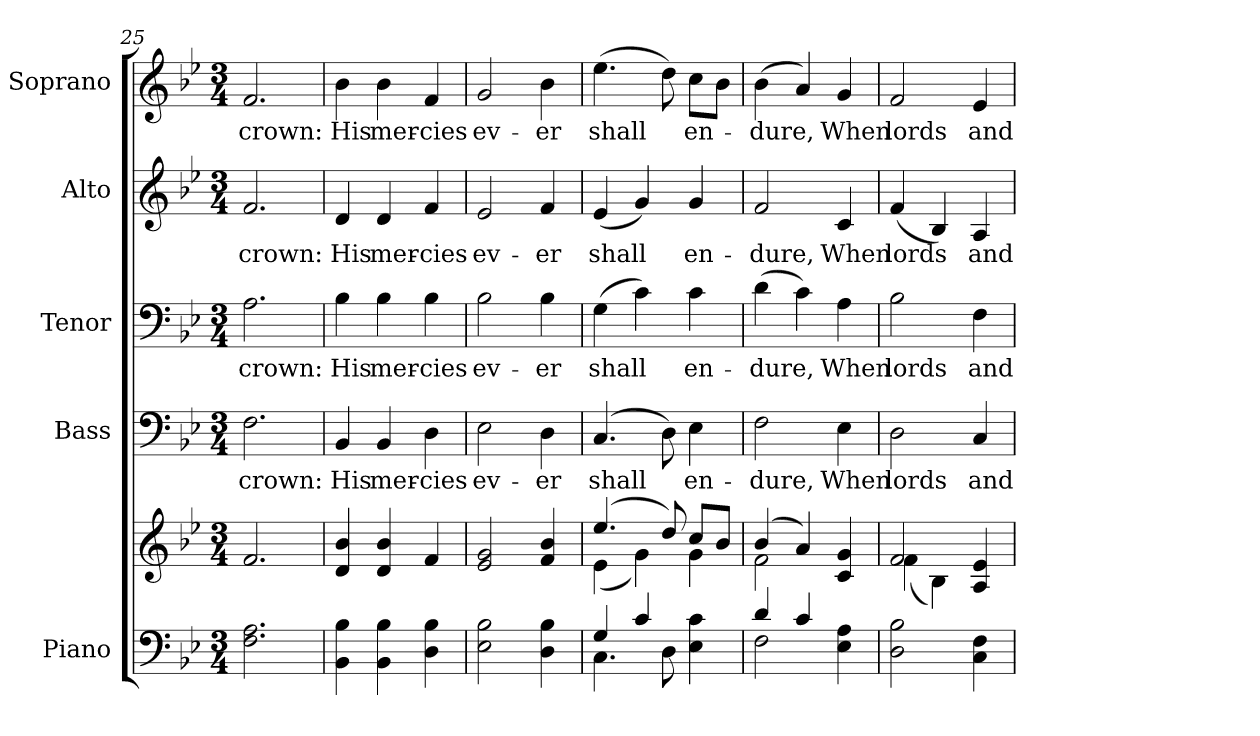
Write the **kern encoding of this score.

**kern	**kern	**kern	**text	**kern	**text	**kern	**text	**kern	**text
*part5	*part5	*part4	*part4	*part3	*part3	*part2	*part2	*part1	*part1
*staff6	*staff5	*staff4	*staff4	*staff3	*staff3	*staff2	*staff2	*staff1	*staff1
*I"Piano	*	*I"Bass	*	*I"Tenor	*	*I"Alto	*	*I"Soprano	*
*I'Pno.	*	*I'B.	*	*I'T.	*	*I'A.	*	*I'S.	*
!!LO:PB:g=z
*clefF4	*clefG2	*clefF4	*	*clefF4	*	*clefG2	*	*clefG2	*
*k[b-e-]	*k[b-e-]	*k[b-e-]	*	*k[b-e-]	*	*k[b-e-]	*	*k[b-e-]	*
*B-:	*B-:	*B-:	*	*B-:	*	*B-:	*	*B-:	*
*M3/4	*M3/4	*M3/4	*	*M3/4	*	*M3/4	*	*M3/4	*
=25	=25	=25	=25	=25	=25	=25	=25	=25	=25
!	!	!	!LO:LY:b:color=#000000	!	!	!	!	!	!
!	!	!	!	!	!LO:LY:b:color=#000000	!	!	!	!
!	!	!	!	!	!	!	!LO:LY:b:color=#000000	!	!
!	!	!	!	!	!	!	!	!	!LO:LY:b:color=#000000
2.Fi\ 2.Ai	2.fi/	2.Fi\	crown:	2.Ai\	crown:	2.fi/	crown:	2.fi/	crown:
=26	=26	=26	=26	=26	=26	=26	=26	=26	=26
!	!	!	!LO:LY:b:color=#000000	!	!	!	!	!	!
!	!	!	!	!	!LO:LY:b:color=#000000	!	!	!	!
!	!	!	!	!	!	!	!LO:LY:b:color=#000000	!	!
!	!	!	!	!	!	!	!	!	!LO:LY:b:color=#000000
4BB-i\ 4B-i	4di/ 4b-i	4BB-i/	His	4B-i\	His	4di/	His	4b-i\	His
!	!	!	!LO:LY:b:color=#000000	!	!	!	!	!	!
!	!	!	!	!	!LO:LY:b:color=#000000	!	!	!	!
!	!	!	!	!	!	!	!LO:LY:b:color=#000000	!	!
!	!	!	!	!	!	!	!	!	!LO:LY:b:color=#000000
4BB-i\ 4B-i	4di/ 4b-i	4BB-i/	mer-	4B-i\	mer-	4di/	mer-	4b-i\	mer-
!	!	!	!LO:LY:b:color=#000000	!	!	!	!	!	!
!	!	!	!	!	!LO:LY:b:color=#000000	!	!	!	!
!	!	!	!	!	!	!	!LO:LY:b:color=#000000	!	!
!	!	!	!	!	!	!	!	!	!LO:LY:b:color=#000000
4Di\ 4B-i	4fi/	4Di\	-cies	4B-i\	-cies	4fi/	-cies	4fi/	-cies
=27	=27	=27	=27	=27	=27	=27	=27	=27	=27
!	!	!	!LO:LY:b:color=#000000	!	!	!	!	!	!
!	!	!	!	!	!LO:LY:b:color=#000000	!	!	!	!
!	!	!	!	!	!	!	!LO:LY:b:color=#000000	!	!
!	!	!	!	!	!	!	!	!	!LO:LY:b:color=#000000
2E-i\ 2B-i	2e-i/ 2gi	2E-i\	ev-	2B-i\	ev-	2e-i/	ev-	2gi/	ev-
!	!	!	!LO:LY:b:color=#000000	!	!	!	!	!	!
!	!	!	!	!	!LO:LY:b:color=#000000	!	!	!	!
!	!	!	!	!	!	!	!LO:LY:b:color=#000000	!	!
!	!	!	!	!	!	!	!	!	!LO:LY:b:color=#000000
4Di\ 4B-i	4fi/ 4b-i	4Di\	-er	4B-i\	-er	4fi/	-er	4b-i\	-er
!!LO:PB:g=z
=28	=28	=28	=28	=28	=28	=28	=28	=28	=28
*^	*^	*	*	*	*	*	*	*	*
!	!	!	!	!	!LO:LY:b:color=#000000	!	!	!	!	!	!
!	!	!	!	!	!	!	!LO:LY:b:color=#000000	!	!	!	!
!	!	!	!	!	!	!	!	!	!LO:LY:b:color=#000000	!	!
!	!	!	!	!	!	!	!	!	!	!	!LO:LY:b:color=#000000
4Gi/	4.Ci\	(4.ee-i/	(4e-i\	(4.Ci/	shall	(4Gi\	shall	(4e-i/	shall	(4.ee-i\	shall
4ci/	.	.	4gi\)	.	.	4ci\)	.	4gi/)	.	.	.
.	8Di\	8ddi/)	.	8Di\)	.	.	.	.	.	8ddi\)	.
!	!	!	!	!	!LO:LY:b:color=#000000	!	!	!	!	!	!
!	!	!	!	!	!	!	!LO:LY:b:color=#000000	!	!	!	!
!	!	!	!	!	!	!	!	!	!LO:LY:b:color=#000000	!	!
!	!	!	!	!	!	!	!	!	!	!	!LO:LY:b:color=#000000
4E-i\ 4ci	4ryy	8cci/L	4gi\	4E-i\	en-	4ci\	en-	4gi/	en-	8cci\L	en-
.	.	8b-i/J	.	.	.	.	.	.	.	8b-i\J	.
=29	=29	=29	=29	=29	=29	=29	=29	=29	=29	=29	=29
!	!	!	!	!	!LO:LY:b:color=#000000	!	!	!	!	!	!
!	!	!	!	!	!	!	!LO:LY:b:color=#000000	!	!	!	!
!	!	!	!	!	!	!	!	!	!LO:LY:b:color=#000000	!	!
!	!	!	!	!	!	!	!	!	!	!	!LO:LY:b:color=#000000
4di/	2Fi\	(4b-i/	2fi\	2Fi\	-dure,	(4di\	-dure,	2fi/	-dure,	(4b-i\	-dure,
4ci/	.	4ai/)	.	.	.	4ci\)	.	.	.	4ai/)	.
!	!	!	!	!	!LO:LY:b:color=#000000	!	!	!	!	!	!
!	!	!	!	!	!	!	!LO:LY:b:color=#000000	!	!	!	!
!	!	!	!	!	!	!	!	!	!LO:LY:b:color=#000000	!	!
!	!	!	!	!	!	!	!	!	!	!	!LO:LY:b:color=#000000
4E-i\ 4Ai	4ryy	4ci/ 4gi	4ryy	4E-i\	When	4Ai\	When	4ci/	When	4gi/	When
*v	*v	*	*	*	*	*	*	*	*	*	*
=30	=30	=30	=30	=30	=30	=30	=30	=30	=30	=30
*^	*	*	*	*	*	*	*	*	*	*
!	!	!	!	!	!LO:LY:b:color=#000000	!	!	!	!	!	!
*v	*v	*	*	*	*	*	*	*	*	*	*
*^	*	*	*	*	*	*	*	*	*	*
!	!	!	!	!	!	!	!LO:LY:b:color=#000000	!	!	!	!
*v	*v	*	*	*	*	*	*	*	*	*	*
*^	*	*	*	*	*	*	*	*	*	*
!	!	!	!	!	!	!	!	!	!LO:LY:b:color=#000000	!	!
*v	*v	*	*	*	*	*	*	*	*	*	*
*^	*	*	*	*	*	*	*	*	*	*
!	!	!	!	!	!	!	!	!	!	!	!LO:LY:b:color=#000000
*v	*v	*	*	*	*	*	*	*	*	*	*
2Di\ 2B-i	2fi/	(4fi\	2Di\	lords	2B-i\	lords	(4fi/	lords	2fi/	lords
.	.	4B-i\)	.	.	.	.	4B-i/)	.	.	.
!	!	!	!	!LO:LY:b:color=#000000	!	!	!	!	!	!
!	!	!	!	!	!	!LO:LY:b:color=#000000	!	!	!	!
!	!	!	!	!	!	!	!	!LO:LY:b:color=#000000	!	!
!	!	!	!	!	!	!	!	!	!	!LO:LY:b:color=#000000
4Ci\ 4Fi	4Ai/ 4e-i	4ryy	4Ci/	and	4Fi\	and	4Ai/	and	4e-i/	and
*	*v	*v	*	*	*	*	*	*	*	*
=	=	=	=	=	=	=	=	=	=
*-	*-	*-	*-	*-	*-	*-	*-	*-	*-
